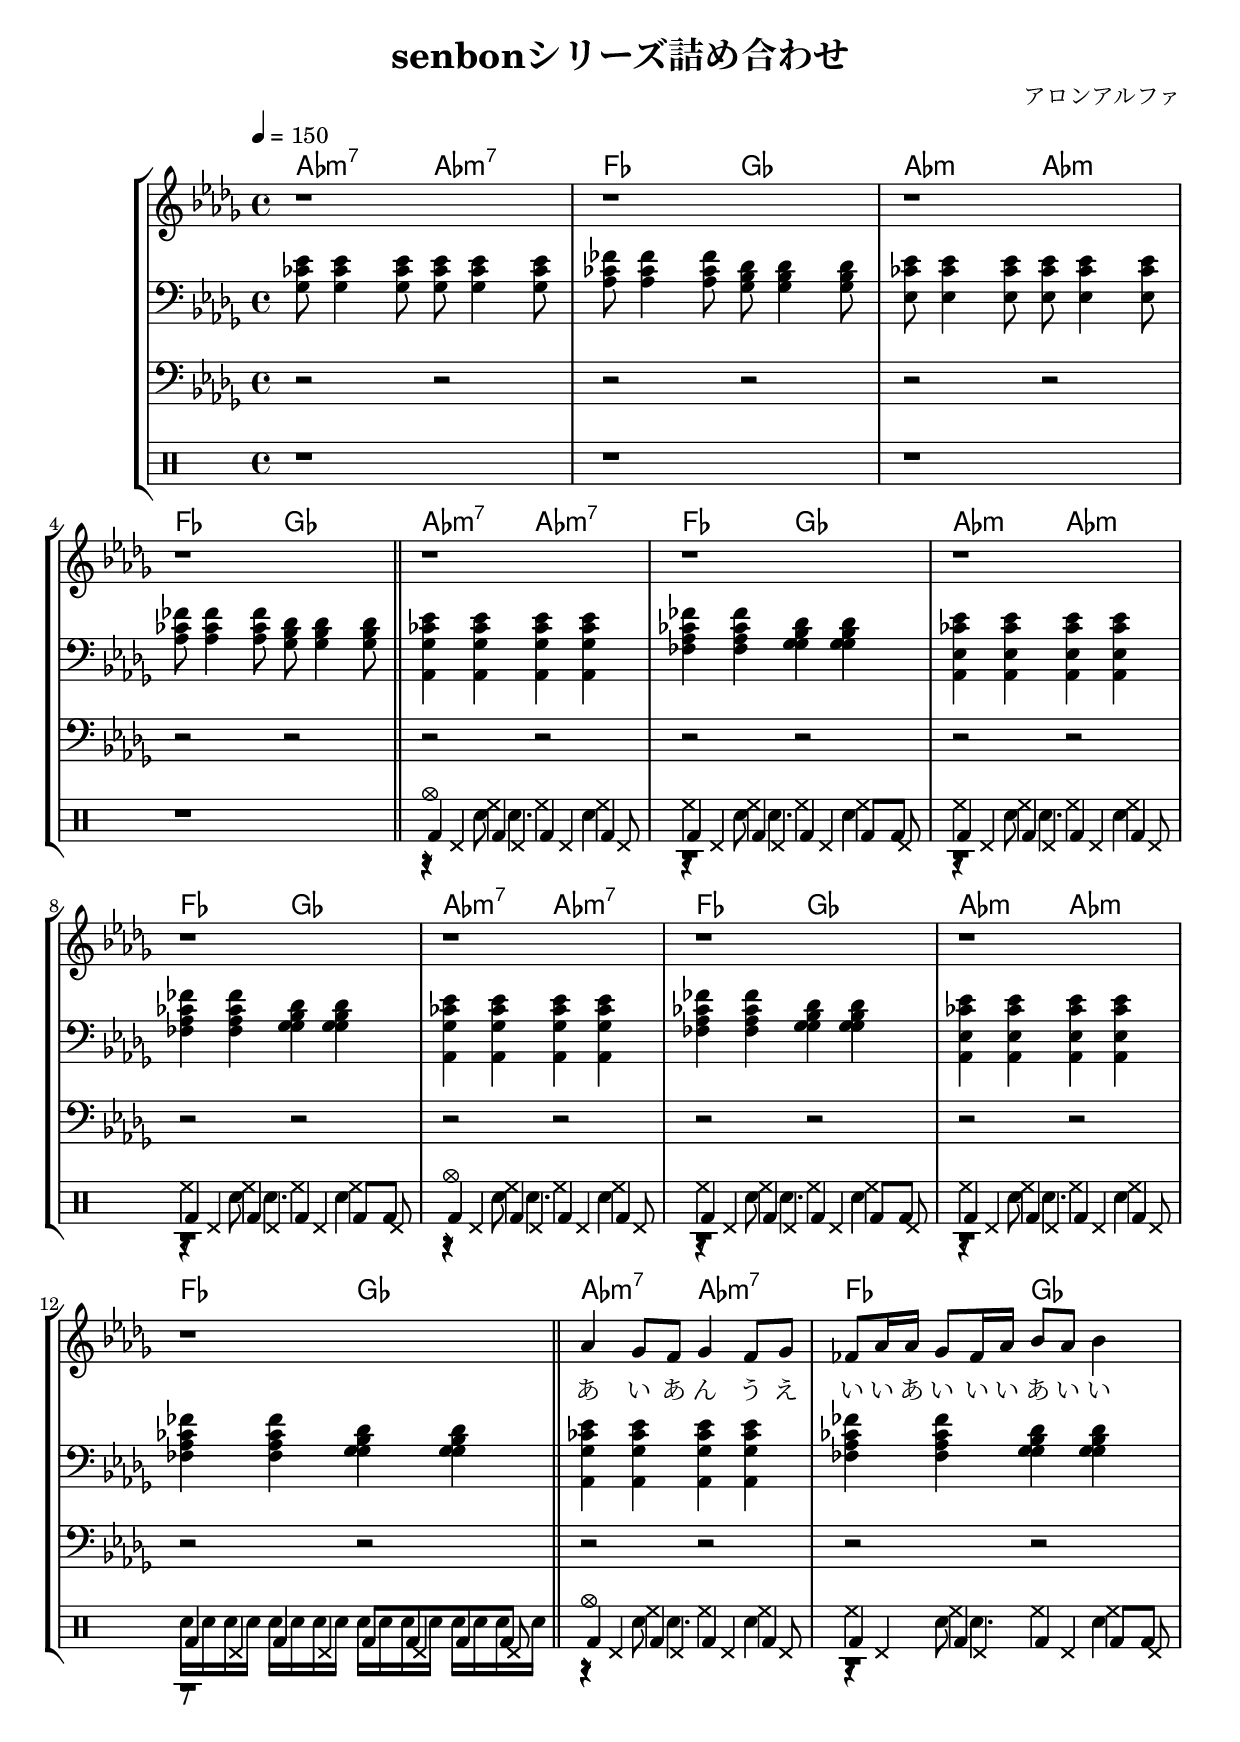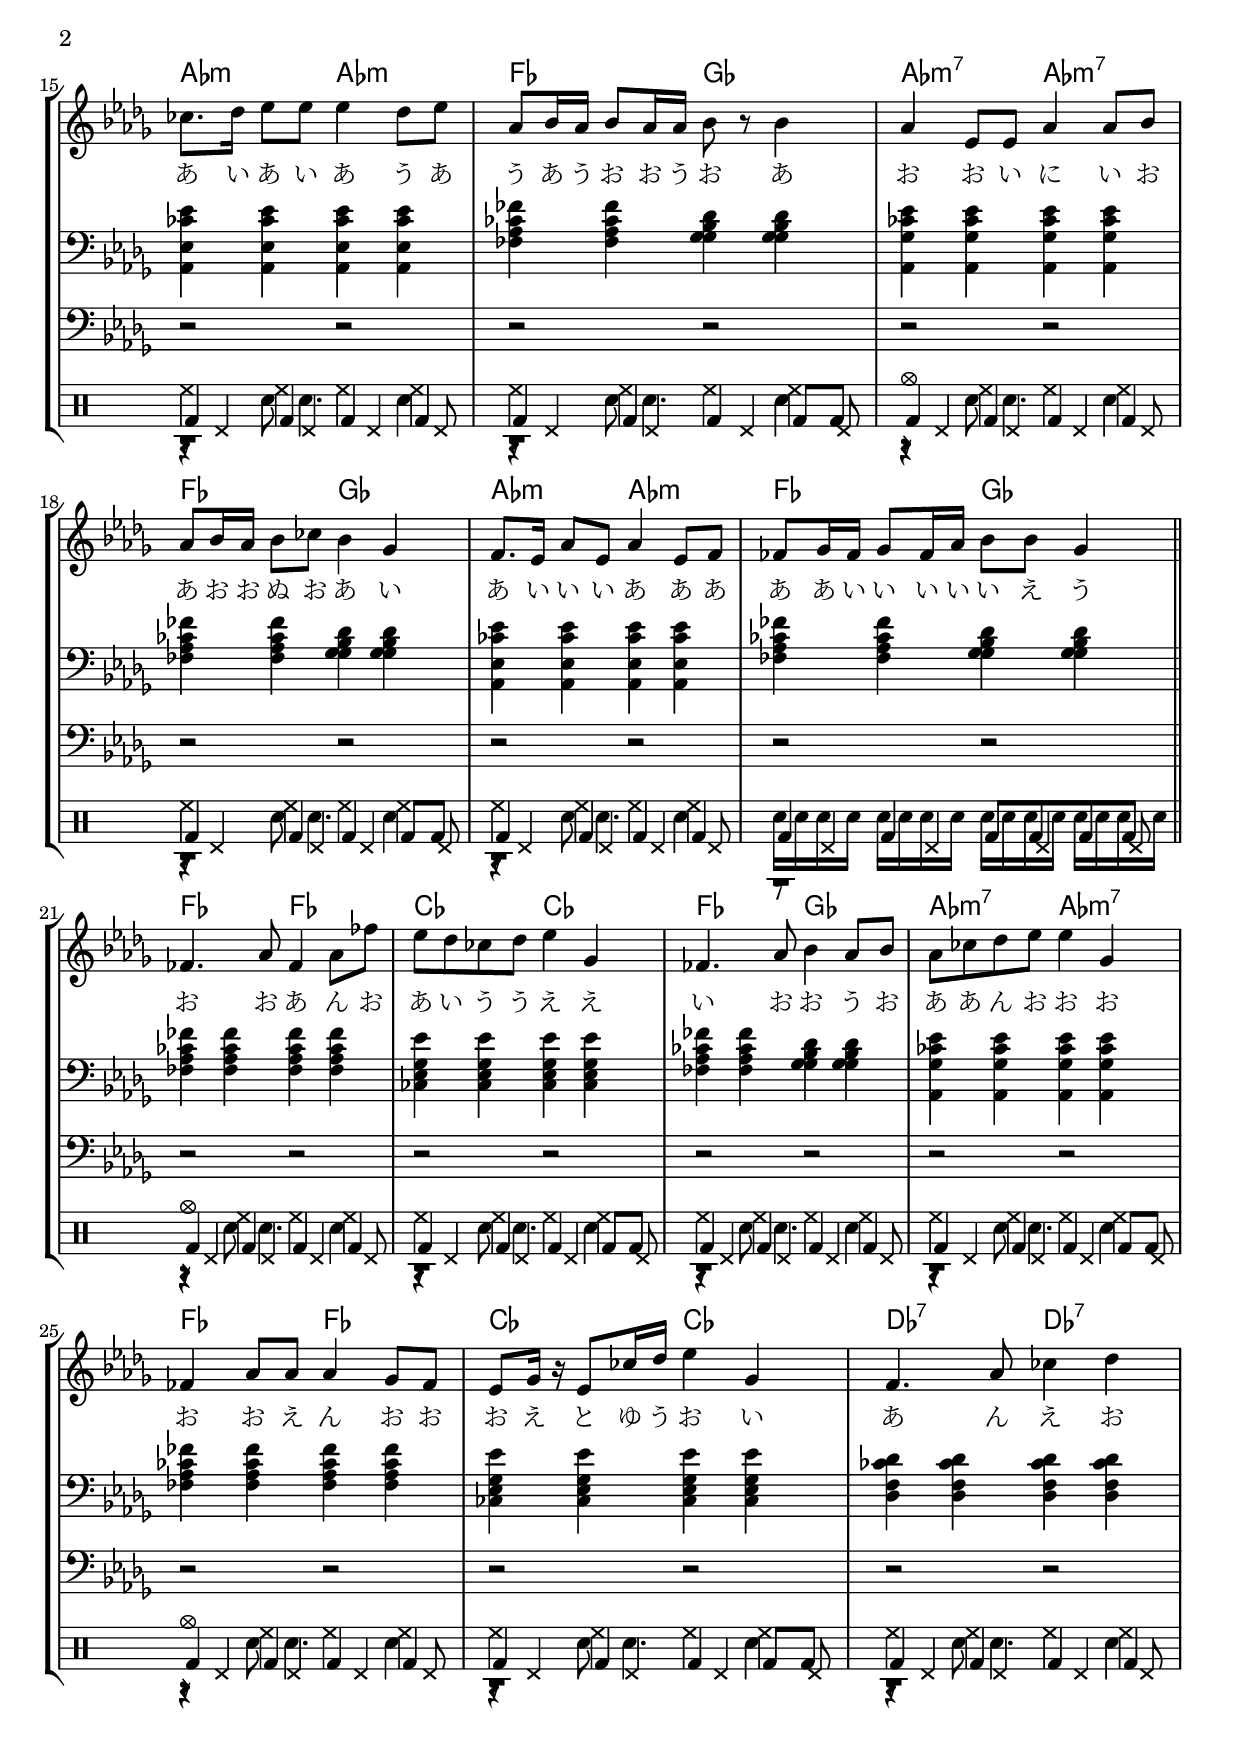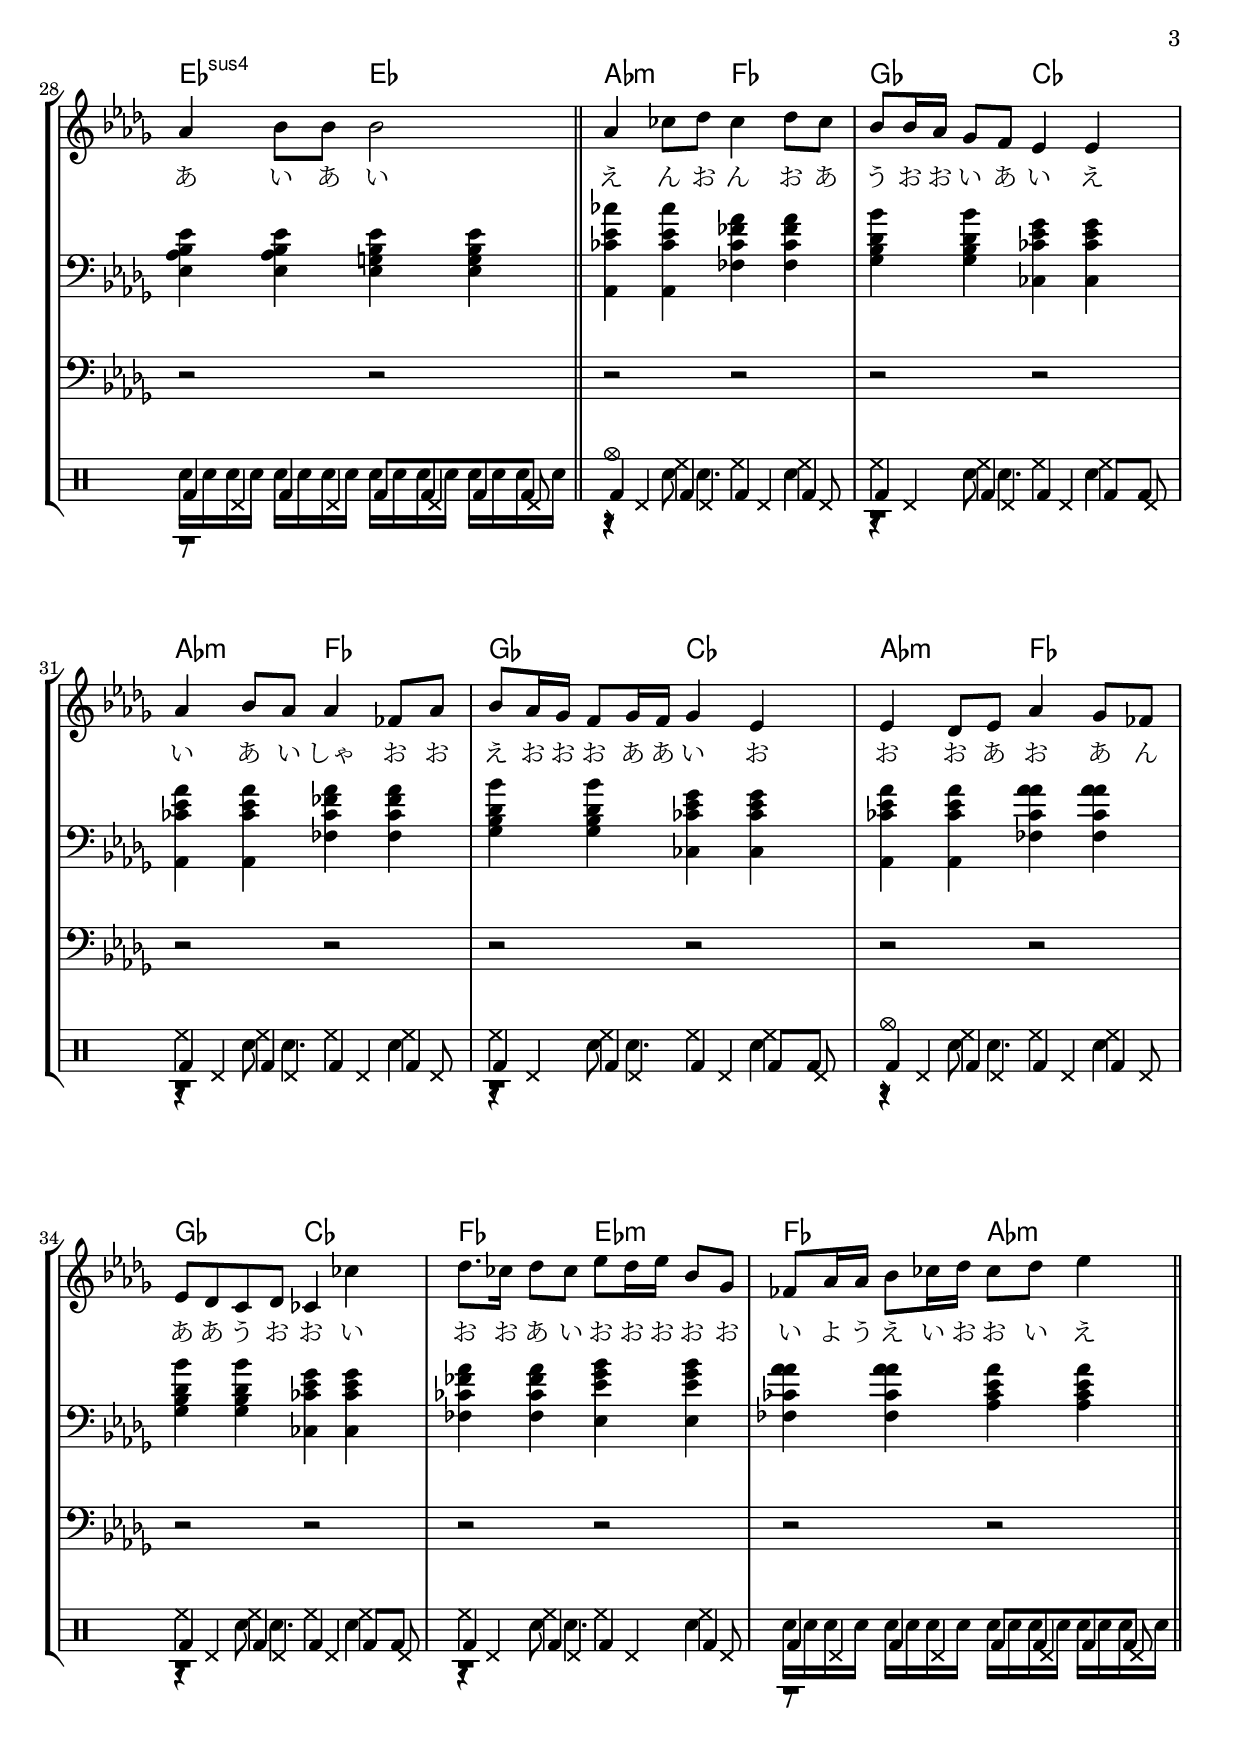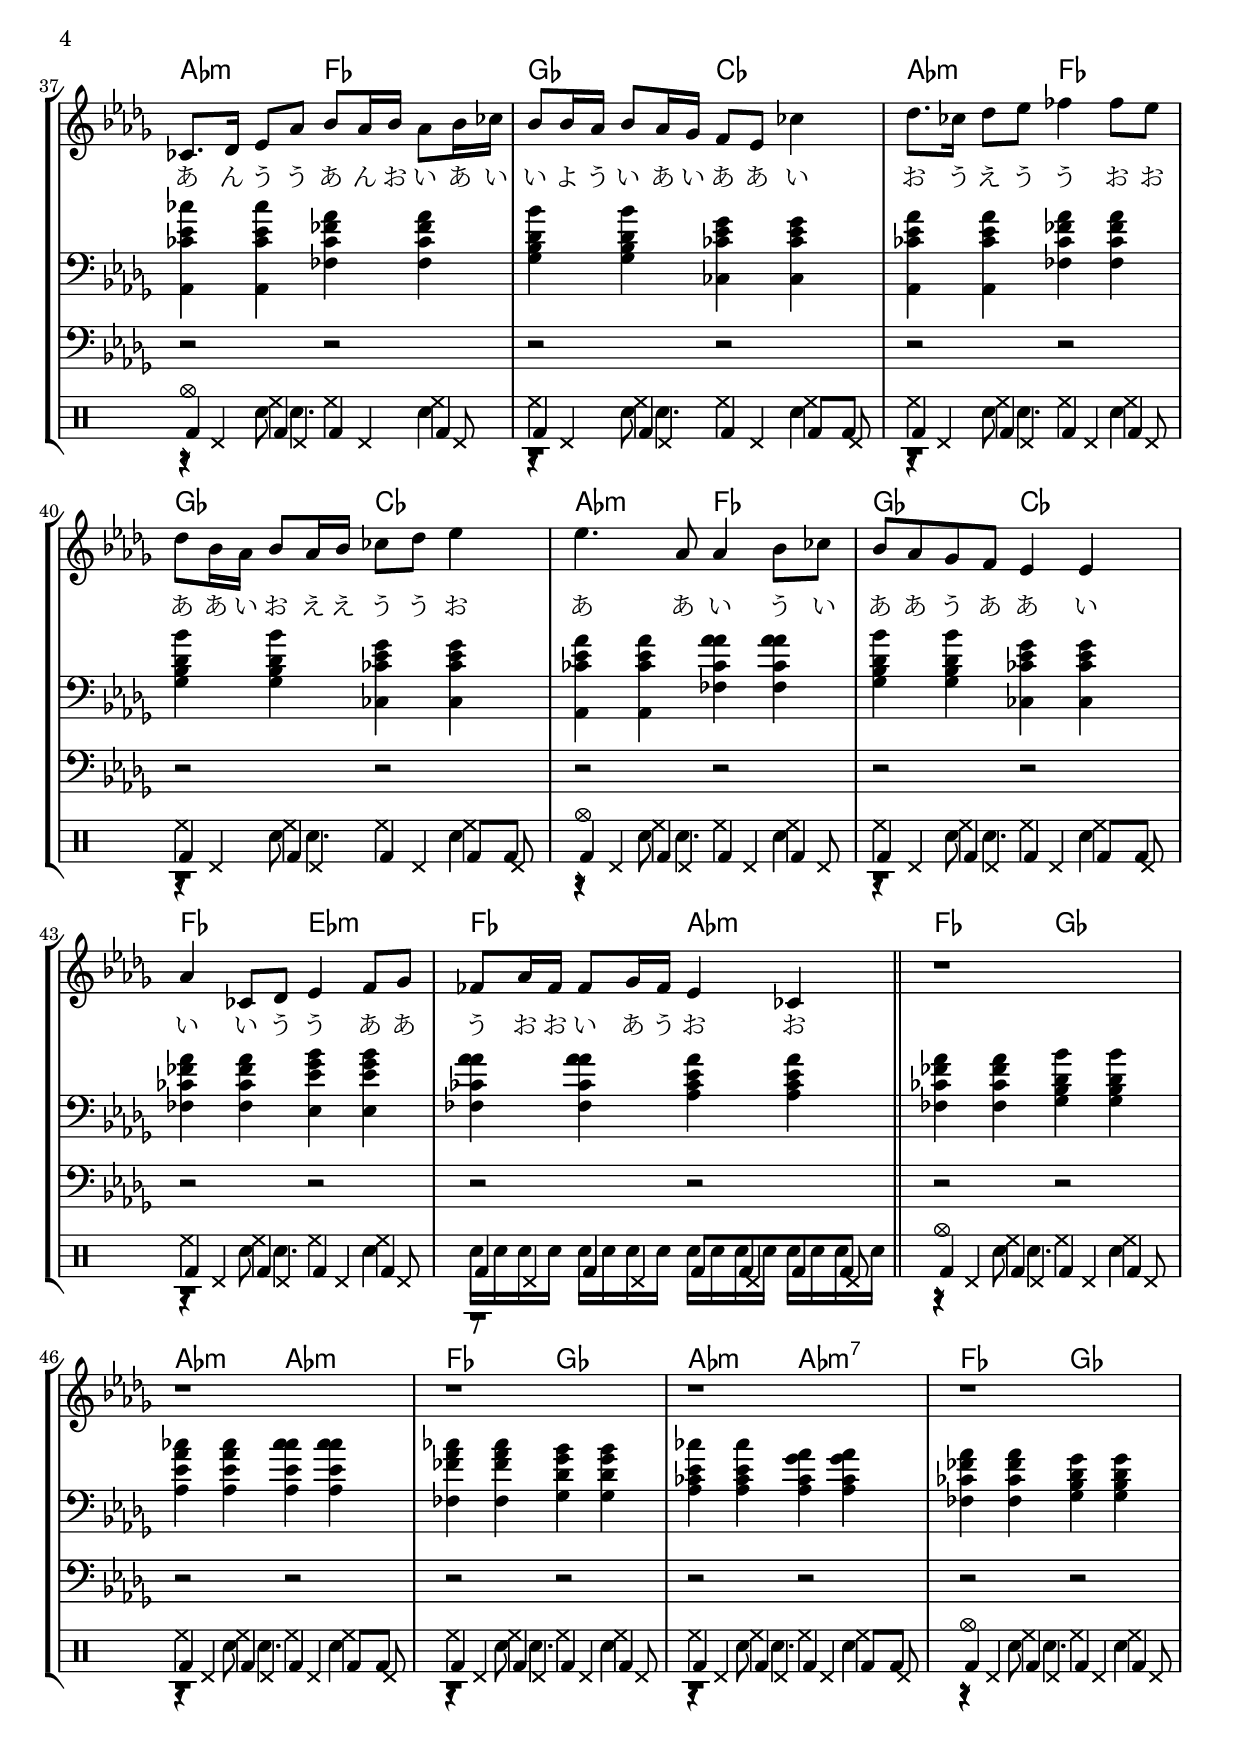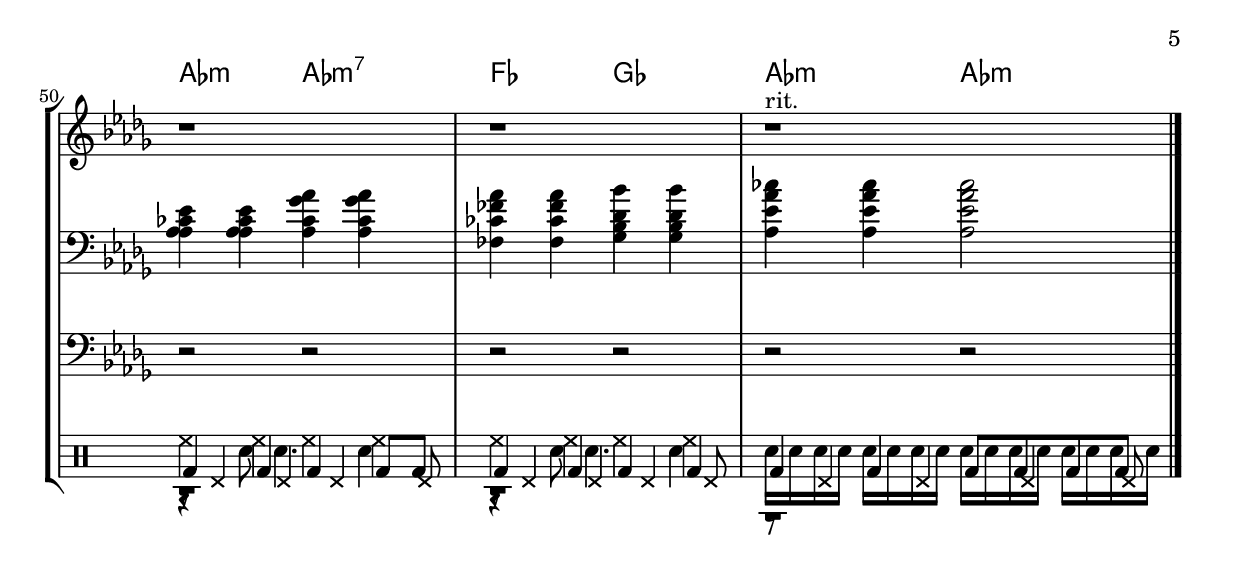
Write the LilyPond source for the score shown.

\version "2.12.1"

\header {
	title = \markup {senbonシリーズ詰め合わせ}
	composer = \markup \center-column {アロンアルファ}
}

harmony = \chordmode {
	as2:min7 as:min7 fes ges as:m as:m fes ges 

	as:min7 as:min7 fes ges as:m as:m fes ges as:min7 as:min7 fes ges as:m as:m fes ges 

	as:min7 as:min7 fes ges as:m as:m fes ges as:min7 as:min7 fes ges as:m as:m fes ges 

	fes fes ces ces fes ges as:min7 as:min7 fes fes ces ces des:7 des:7 es:sus4 es 

	as:m fes ges ces as:m fes ges ces as:m fes ges ces fes es:m fes as:m 

	as:m fes ges ces as:m fes ges ces as:m fes ges ces fes es:m fes as:m 

	fes ges as:m as:m fes ges as:m as:min7 fes ges as:m as:min7 fes ges as:m as:m 
}

melody = {
	\key des \major
	\tempo 4 = 150
	r1 | r1 | r1 | r1   
	r1 | r1 | r1 | r1 | r1 | r1 | r1 | r1   
	\set Staff.midiInstrument = #"Lead 1 (square)"
	 as'4  ges'8  f'8  ges'4  f'8  ges'8 
	fes'8  as'16  as'16  ges'8  fes'16  as'16  bes'8  as'8  bes'4 
	ces''8.  des''16  es''8  es''8  es''4  des''8  es''8 
	as'8  bes'16  as'16  bes'8  as'16  as'16  bes'8  r8  bes'4 
	as'4  es'8  es'8  as'4  as'8  bes'8 
	as'8  bes'16  as'16  bes'8  ces''8  bes'4  ges'4 
	f'8.  es'16  as'8  es'8  as'4  es'8  f'8 
	fes'8  ges'16  fes'16  ges'8  fes'16  as'16  bes'8  bes'8  ges'4
	\set Staff.midiInstrument = #"Lead 1 (square)"
	 fes'4.  as'8  fes'4  as'8  fes''8 
	es''8  des''8  ces''8  des''8  es''4  ges'4 
	fes'4.  as'8  bes'4  as'8  bes'8 
	as'8  ces''8  des''8  es''8  es''4  ges'4 
	fes'4  as'8  as'8  as'4  ges'8  fes'8 
	es'8  ges'16  r16  es'8  ces''16  des''16  es''4  ges'4 
	f'4.  as'8  ces''4  des''4 
	as'4  bes'8  bes'8  bes'2
	\set Staff.midiInstrument = #"Lead 1 (square)"
	 as'4  ces''8  des''8  ces''4  des''8  ces''8 
	bes'8  bes'16  as'16  ges'8  f'8  es'4  es'4 
	as'4  bes'8  as'8  as'4  fes'8  as'8 
	bes'8  as'16  ges'16  f'8  ges'16  f'16  ges'4  es'4 
	es'4  des'8  es'8  as'4  ges'8  fes'8 
	es'8  des'8  c'8  des'8  ces'4  ces''4 
	des''8.  ces''16  des''8  ces''8  es''8  des''16  es''16  bes'8  ges'8 
	fes'8  as'16  as'16  bes'8  ces''16  des''16  ces''8  des''8  es''4
	\set Staff.midiInstrument = #"Lead 1 (square)"
	 ces'8.  des'16  es'8  as'8  bes'8  as'16  bes'16  as'8  bes'16  ces''16 
	bes'8  bes'16  as'16  bes'8  as'16  ges'16  f'8  es'8  ces''4 
	des''8.  ces''16  des''8  es''8  fes''4  fes''8  es''8 
	des''8  bes'16  as'16  bes'8  as'16  bes'16  ces''8  des''8  es''4 
	es''4.  as'8  as'4  bes'8  ces''8 
	bes'8  as'8  ges'8  f'8  es'4  es'4 
	as'4  ces'8  des'8  es'4  f'8  ges'8 
	fes'8  as'16  fes'16  fes'8  ges'16  fes'16  es'4  ces'4
	r1 | r1 | r1 | r1 | r1 | r1 | r1 | r1^"rit." \bar "|."
}

words = \lyricmode {
	
	
	あ  い  あ  ん  う  え  い  い  あ  い  い  い  あ  い  い  あ  い  あ  い  あ  う  あ  う  あ  う  お  お  う  お  あ  お  お  い  に  い  お  あ  お  お  ぬ  お  あ  い  あ  い  い  い  あ  あ  あ  あ  あ  い  い  い  い  い  え  う  
	お  お  あ  ん  お  あ  い  う  う  え  え  い  お  お  う  お  あ  あ  ん  お  お  お  お  お  え  ん  お  お  お  え  と  ゆ  う  お  い  あ  ん  え  お  あ  い  あ  い  
	え  ん  お  ん  お  あ  う  お  お  い  あ  い  え  い  あ  い  しゃ  お  お  え  お  お  お  あ  あ  い  お  お  お  あ  お  あ  ん  あ  あ  う  お  お  い  お  お  あ  い  お  お  お  お  お  い  よ  う  え  い  お  お  い  え  
	あ  ん  う  う  あ  ん  お  い  あ  い  い  よ  う  い  あ  い  あ  あ  い  お  う  え  う  う  お  お  あ  あ  い  お  え  え  う  う  お  あ  あ  い  う  い  あ  あ  う  あ  あ  い  い  い  う  う  あ  あ  う  お  お  い  あ  う  お  お  
	
}

tempochange = {
	\tempo 4 = 150
	r1 | r1 | r1 | r1 \bar "||"
	\tempo 4 = 150
	r1 | r1 | r1 | r1 | r1 | r1 | r1 | r1 \bar "||"
	\tempo 4 = 150
	r1 | r1 | r1 | r1 | r1 | r1 | r1 | r1 \bar "||"
	\tempo 4 = 150
	r1 | r1 | r1 | r1 | r1 | r1 | r1 | r1 \bar "||"
	\tempo 4 = 150
	r1 | r1 | r1 | r1 | r1 | r1 | r1 | r1 \bar "||"
	\tempo 4 = 150
	r1 | r1 | r1 | r1 | r1 | r1 | r1 | r1 \bar "||"
	\tempo 4 = 150
	r1 | r1 | r1 | r1 | r1 | r1 | r1 | \tempo 4 = 112 r2 \tempo 4 = 100 r2 \bar "|."
}

mainacc = {
	\clef bass
	\set Staff.midiInstrument = #"Orchestra Hit"
	\key des \major
	\tempo 4 = 150
	<ges ces' es'>8 <ges ces' es'>4 <ges ces' es'>8
	<ges ces' es'>8 <ges ces' es'>4 <ges ces' es'>8
	<as ces' fes'>8 <as ces' fes'>4 <as ces' fes'>8
	<ges bes des'>8 <ges bes des'>4 <ges bes des'>8
	<es ces' es'>8 <es ces' es'>4 <es ces' es'>8
	<es ces' es'>8 <es ces' es'>4 <es ces' es'>8
	<as ces' fes'>8 <as ces' fes'>4 <as ces' fes'>8
	<ges bes des'>8 <ges bes des'>4 <ges bes des'>8
	\bar "||"

	\set Staff.midiInstrument = #"Electric Bass (finger)"
	<as, ges ces' es'>4 <as, ges ces' es'>4
	<as, ges ces' es'>4 <as, ges ces' es'>4
	<fes as ces' fes'>4 <fes as ces' fes'>4
	<ges ges bes des'>4 <ges ges bes des'>4
	<as, es ces' es'>4 <as, es ces' es'>4
	<as, es ces' es'>4 <as, es ces' es'>4
	<fes as ces' fes'>4 <fes as ces' fes'>4
	<ges ges bes des'>4 <ges ges bes des'>4
	<as, ges ces' es'>4 <as, ges ces' es'>4
	<as, ges ces' es'>4 <as, ges ces' es'>4
	<fes as ces' fes'>4 <fes as ces' fes'>4
	<ges ges bes des'>4 <ges ges bes des'>4
	<as, es ces' es'>4 <as, es ces' es'>4
	<as, es ces' es'>4 <as, es ces' es'>4
	<fes as ces' fes'>4 <fes as ces' fes'>4
	<ges ges bes des'>4 <ges ges bes des'>4
	\bar "||"

	\set Staff.midiInstrument = #"Electric Bass (finger)"
	<as, ges ces' es'>4 <as, ges ces' es'>4
	<as, ges ces' es'>4 <as, ges ces' es'>4
	<fes as ces' fes'>4 <fes as ces' fes'>4
	<ges ges bes des'>4 <ges ges bes des'>4
	<as, es ces' es'>4 <as, es ces' es'>4
	<as, es ces' es'>4 <as, es ces' es'>4
	<fes as ces' fes'>4 <fes as ces' fes'>4
	<ges ges bes des'>4 <ges ges bes des'>4
	<as, ges ces' es'>4 <as, ges ces' es'>4
	<as, ges ces' es'>4 <as, ges ces' es'>4
	<fes as ces' fes'>4 <fes as ces' fes'>4
	<ges ges bes des'>4 <ges ges bes des'>4
	<as, es ces' es'>4 <as, es ces' es'>4
	<as, es ces' es'>4 <as, es ces' es'>4
	<fes as ces' fes'>4 <fes as ces' fes'>4
	<ges ges bes des'>4 <ges ges bes des'>4
	\bar "||"

	\set Staff.midiInstrument = #"Electric Bass (finger)"
	<fes as ces' fes'>4 <fes as ces' fes'>4
	<fes as ces' fes'>4 <fes as ces' fes'>4
	<ces es ges es'>4 <ces es ges es'>4
	<ces es ges es'>4 <ces es ges es'>4
	<fes as ces' fes'>4 <fes as ces' fes'>4
	<ges ges bes des'>4 <ges ges bes des'>4
	<as, ges ces' es'>4 <as, ges ces' es'>4
	<as, ges ces' es'>4 <as, ges ces' es'>4
	<fes as ces' fes'>4 <fes as ces' fes'>4
	<fes as ces' fes'>4 <fes as ces' fes'>4
	<ces es ges es'>4 <ces es ges es'>4
	<ces es ges es'>4 <ces es ges es'>4
	<des f ces' des'>4 <des f ces' des'>4
	<des f ces' des'>4 <des f ces' des'>4
	<es as bes es'>4 <es as bes es'>4
	<es g bes es'>4 <es g bes es'>4
	\bar "||"

	\set Staff.midiInstrument = #"Electric Bass (finger)"
	<as, ces' es' ces''>4 <as, ces' es' ces''>4
	<fes ces' fes' as'>4 <fes ces' fes' as'>4
	<ges bes des' bes'>4 <ges bes des' bes'>4
	<ces ces' es' ges'>4 <ces ces' es' ges'>4
	<as, ces' es' as'>4 <as, ces' es' as'>4
	<fes ces' fes' as'>4 <fes ces' fes' as'>4
	<ges bes des' bes'>4 <ges bes des' bes'>4
	<ces ces' es' ges'>4 <ces ces' es' ges'>4
	<as, ces' es' as'>4 <as, ces' es' as'>4
	<fes ces' as' as'>4 <fes ces' as' as'>4
	<ges bes des' bes'>4 <ges bes des' bes'>4
	<ces ces' es' ges'>4 <ces ces' es' ges'>4
	<fes ces' fes' as'>4 <fes ces' fes' as'>4
	<es es' ges' bes'>4 <es es' ges' bes'>4
	<fes ces' as' as'>4 <fes ces' as' as'>4
	<as ces' es' as'>4 <as ces' es' as'>4
	\bar "||"

	\set Staff.midiInstrument = #"Electric Bass (finger)"
	<as, ces' es' ces''>4 <as, ces' es' ces''>4
	<fes ces' fes' as'>4 <fes ces' fes' as'>4
	<ges bes des' bes'>4 <ges bes des' bes'>4
	<ces ces' es' ges'>4 <ces ces' es' ges'>4
	<as, ces' es' as'>4 <as, ces' es' as'>4
	<fes ces' fes' as'>4 <fes ces' fes' as'>4
	<ges bes des' bes'>4 <ges bes des' bes'>4
	<ces ces' es' ges'>4 <ces ces' es' ges'>4
	<as, ces' es' as'>4 <as, ces' es' as'>4
	<fes ces' as' as'>4 <fes ces' as' as'>4
	<ges bes des' bes'>4 <ges bes des' bes'>4
	<ces ces' es' ges'>4 <ces ces' es' ges'>4
	<fes ces' fes' as'>4 <fes ces' fes' as'>4
	<es es' ges' bes'>4 <es es' ges' bes'>4
	<fes ces' as' as'>4 <fes ces' as' as'>4
	<as ces' es' as'>4 <as ces' es' as'>4
	\bar "||"

	\set Staff.midiInstrument = #"Electric Bass (finger)"
	<fes ces' fes' as'>4 <fes ces' fes' as'>4
	<ges bes des' bes'>4 <ges bes des' bes'>4
	<as es' as' ces''>4 <as es' as' ces''>4
	<as es' ces'' ces''>4 <as es' ces'' ces''>4
	<fes fes' as' ces''>4 <fes fes' as' ces''>4
	<ges des' ges' bes'>4 <ges des' ges' bes'>4
	<as ces' es' ces''>4 <as ces' es' ces''>4
	<as ces' ges' as'>4 <as ces' ges' as'>4
	<fes ces' fes' as'>4 <fes ces' fes' as'>4
	<ges bes des' ges'>4 <ges bes des' ges'>4
	<as as ces' es'>4 <as as ces' es'>4
	<as ces' ges' as'>4 <as ces' ges' as'>4
	<fes ces' fes' as'>4 <fes ces' fes' as'>4
	<ges bes des' bes'>4 <ges bes des' bes'>4
	<as es' as' ces''>4 <as es' as' ces''>4
	<as es' as' ces''>2
	\bar "|."
}

subacc = {
	\clef bass
	\set Staff.midiInstrument = #"Acoustic grand"
	\key des \major
	\tempo 4 = 150
	r2
	r2
	r2
	r2
	r2
	r2
	r2
	r2
	\bar "||"

	\set Staff.midiInstrument = #"Acoustic grand"
	r2
	r2
	r2
	r2
	r2
	r2
	r2
	r2
	r2
	r2
	r2
	r2
	r2
	r2
	r2
	r2
	\bar "||"

	\set Staff.midiInstrument = #"Acoustic grand"
	r2
	r2
	r2
	r2
	r2
	r2
	r2
	r2
	r2
	r2
	r2
	r2
	r2
	r2
	r2
	r2
	\bar "||"

	\set Staff.midiInstrument = #"Acoustic grand"
	r2
	r2
	r2
	r2
	r2
	r2
	r2
	r2
	r2
	r2
	r2
	r2
	r2
	r2
	r2
	r2
	\bar "||"

	\set Staff.midiInstrument = #"Acoustic grand"
	r2
	r2
	r2
	r2
	r2
	r2
	r2
	r2
	r2
	r2
	r2
	r2
	r2
	r2
	r2
	r2
	\bar "||"

	\set Staff.midiInstrument = #"Acoustic grand"
	r2
	r2
	r2
	r2
	r2
	r2
	r2
	r2
	r2
	r2
	r2
	r2
	r2
	r2
	r2
	r2
	\bar "||"

	\set Staff.midiInstrument = #"Acoustic grand"
	r2
	r2
	r2
	r2
	r2
	r2
	r2
	r2
	r2
	r2
	r2
	r2
	r2
	r2
	r2
	r2
	\bar "|."
}

percA = {
	\drummode {
	r1 |r1 |r1 |r1 \bar "||"
	r4 hh4 hh4 hh4  |hh4 hh4 hh4 hh4  |hh4 hh4 hh4 hh4  |hh4 hh4 hh4 hh4  |r4 hh4 hh4 hh4  |hh4 hh4 hh4 hh4  |hh4 hh4 hh4 hh4  |r1  \bar "||"
	r4 hh4 hh4 hh4  |hh4 hh4 hh4 hh4  |hh4 hh4 hh4 hh4  |hh4 hh4 hh4 hh4  |r4 hh4 hh4 hh4  |hh4 hh4 hh4 hh4  |hh4 hh4 hh4 hh4  |r1  \bar "||"
	r4 hh4 hh4 hh4  |hh4 hh4 hh4 hh4  |hh4 hh4 hh4 hh4  |hh4 hh4 hh4 hh4  |r4 hh4 hh4 hh4  |hh4 hh4 hh4 hh4  |hh4 hh4 hh4 hh4  |r1  \bar "||"
	r4 hh4 hh4 hh4  |hh4 hh4 hh4 hh4  |hh4 hh4 hh4 hh4  |hh4 hh4 hh4 hh4  |r4 hh4 hh4 hh4  |hh4 hh4 hh4 hh4  |hh4 hh4 hh4 hh4  |r1  \bar "||"
	r4 hh4 hh4 hh4  |hh4 hh4 hh4 hh4  |hh4 hh4 hh4 hh4  |hh4 hh4 hh4 hh4  |r4 hh4 hh4 hh4  |hh4 hh4 hh4 hh4  |hh4 hh4 hh4 hh4  |r1  \bar "||"
	r4 hh4 hh4 hh4  |hh4 hh4 hh4 hh4  |hh4 hh4 hh4 hh4  |hh4 hh4 hh4 hh4  |r4 hh4 hh4 hh4  |hh4 hh4 hh4 hh4  |hh4 hh4 hh4 hh4  |r1  \bar "|."
	}
}

percB = {
	\drummode {
	r1 |r1 |r1 |r1 \bar "||"
	r4 sn8 sn4. sn4  |r4 sn8 sn4. sn4  |r4 sn8 sn4. sn4  |r4 sn8 sn4. sn4  |r4 sn8 sn4. sn4  |r4 sn8 sn4. sn4  |r4 sn8 sn4. sn4  |sn16 sn16 sn16 sn16 sn16 sn16 sn16 sn16 sn16 sn16 sn16 sn16 sn16 sn16 sn16 sn16  \bar "||"
	r4 sn8 sn4. sn4  |r4 sn8 sn4. sn4  |r4 sn8 sn4. sn4  |r4 sn8 sn4. sn4  |r4 sn8 sn4. sn4  |r4 sn8 sn4. sn4  |r4 sn8 sn4. sn4  |sn16 sn16 sn16 sn16 sn16 sn16 sn16 sn16 sn16 sn16 sn16 sn16 sn16 sn16 sn16 sn16  \bar "||"
	r4 sn8 sn4. sn4  |r4 sn8 sn4. sn4  |r4 sn8 sn4. sn4  |r4 sn8 sn4. sn4  |r4 sn8 sn4. sn4  |r4 sn8 sn4. sn4  |r4 sn8 sn4. sn4  |sn16 sn16 sn16 sn16 sn16 sn16 sn16 sn16 sn16 sn16 sn16 sn16 sn16 sn16 sn16 sn16  \bar "||"
	r4 sn8 sn4. sn4  |r4 sn8 sn4. sn4  |r4 sn8 sn4. sn4  |r4 sn8 sn4. sn4  |r4 sn8 sn4. sn4  |r4 sn8 sn4. sn4  |r4 sn8 sn4. sn4  |sn16 sn16 sn16 sn16 sn16 sn16 sn16 sn16 sn16 sn16 sn16 sn16 sn16 sn16 sn16 sn16  \bar "||"
	r4 sn8 sn4. sn4  |r4 sn8 sn4. sn4  |r4 sn8 sn4. sn4  |r4 sn8 sn4. sn4  |r4 sn8 sn4. sn4  |r4 sn8 sn4. sn4  |r4 sn8 sn4. sn4  |sn16 sn16 sn16 sn16 sn16 sn16 sn16 sn16 sn16 sn16 sn16 sn16 sn16 sn16 sn16 sn16  \bar "||"
	r4 sn8 sn4. sn4  |r4 sn8 sn4. sn4  |r4 sn8 sn4. sn4  |r4 sn8 sn4. sn4  |r4 sn8 sn4. sn4  |r4 sn8 sn4. sn4  |r4 sn8 sn4. sn4  |sn16 sn16 sn16 sn16 sn16 sn16 sn16 sn16 sn16 sn16 sn16 sn16 sn16 sn16 sn16 sn16  \bar "|."
	}
}

percC = {
	\drummode {
	r1 |r1 |r1 |r1 \bar "||"
	bd4 bd4 bd4 bd4  |bd4 bd4 bd4 bd8 bd8  |bd4 bd4 bd4 bd4  |bd4 bd4 bd4 bd8 bd8  |bd4 bd4 bd4 bd4  |bd4 bd4 bd4 bd8 bd8  |bd4 bd4 bd4 bd4  |bd4 bd4 bd8 bd8 bd8 bd8  \bar "||"
	bd4 bd4 bd4 bd4  |bd4 bd4 bd4 bd8 bd8  |bd4 bd4 bd4 bd4  |bd4 bd4 bd4 bd8 bd8  |bd4 bd4 bd4 bd4  |bd4 bd4 bd4 bd8 bd8  |bd4 bd4 bd4 bd4  |bd4 bd4 bd8 bd8 bd8 bd8  \bar "||"
	bd4 bd4 bd4 bd4  |bd4 bd4 bd4 bd8 bd8  |bd4 bd4 bd4 bd4  |bd4 bd4 bd4 bd8 bd8  |bd4 bd4 bd4 bd4  |bd4 bd4 bd4 bd8 bd8  |bd4 bd4 bd4 bd4  |bd4 bd4 bd8 bd8 bd8 bd8  \bar "||"
	bd4 bd4 bd4 bd4  |bd4 bd4 bd4 bd8 bd8  |bd4 bd4 bd4 bd4  |bd4 bd4 bd4 bd8 bd8  |bd4 bd4 bd4 bd4  |bd4 bd4 bd4 bd8 bd8  |bd4 bd4 bd4 bd4  |bd4 bd4 bd8 bd8 bd8 bd8  \bar "||"
	bd4 bd4 bd4 bd4  |bd4 bd4 bd4 bd8 bd8  |bd4 bd4 bd4 bd4  |bd4 bd4 bd4 bd8 bd8  |bd4 bd4 bd4 bd4  |bd4 bd4 bd4 bd8 bd8  |bd4 bd4 bd4 bd4  |bd4 bd4 bd8 bd8 bd8 bd8  \bar "||"
	bd4 bd4 bd4 bd4  |bd4 bd4 bd4 bd8 bd8  |bd4 bd4 bd4 bd4  |bd4 bd4 bd4 bd8 bd8  |bd4 bd4 bd4 bd4  |bd4 bd4 bd4 bd8 bd8  |bd4 bd4 bd4 bd4  |bd4 bd4 bd8 bd8 bd8 bd8  \bar "|."
	}
}

percD = {
	\drummode {
	r1 |r1 |r1 |r1 \bar "||"
	r8 hhp4 hhp4 hhp4 hhp8  |r8 hhp4 hhp4 hhp4 hhp8  |r8 hhp4 hhp4 hhp4 hhp8  |r8 hhp4 hhp4 hhp4 hhp8  |r8 hhp4 hhp4 hhp4 hhp8  |r8 hhp4 hhp4 hhp4 hhp8  |r8 hhp4 hhp4 hhp4 hhp8  |r8 hhp4 hhp4 hhp4 hhp8  \bar "||"
	r8 hhp4 hhp4 hhp4 hhp8  |r8 hhp4 hhp4 hhp4 hhp8  |r8 hhp4 hhp4 hhp4 hhp8  |r8 hhp4 hhp4 hhp4 hhp8  |r8 hhp4 hhp4 hhp4 hhp8  |r8 hhp4 hhp4 hhp4 hhp8  |r8 hhp4 hhp4 hhp4 hhp8  |r8 hhp4 hhp4 hhp4 hhp8  \bar "||"
	r8 hhp4 hhp4 hhp4 hhp8  |r8 hhp4 hhp4 hhp4 hhp8  |r8 hhp4 hhp4 hhp4 hhp8  |r8 hhp4 hhp4 hhp4 hhp8  |r8 hhp4 hhp4 hhp4 hhp8  |r8 hhp4 hhp4 hhp4 hhp8  |r8 hhp4 hhp4 hhp4 hhp8  |r8 hhp4 hhp4 hhp4 hhp8  \bar "||"
	r8 hhp4 hhp4 hhp4 hhp8  |r8 hhp4 hhp4 hhp4 hhp8  |r8 hhp4 hhp4 hhp4 hhp8  |r8 hhp4 hhp4 hhp4 hhp8  |r8 hhp4 hhp4 hhp4 hhp8  |r8 hhp4 hhp4 hhp4 hhp8  |r8 hhp4 hhp4 hhp4 hhp8  |r8 hhp4 hhp4 hhp4 hhp8  \bar "||"
	r8 hhp4 hhp4 hhp4 hhp8  |r8 hhp4 hhp4 hhp4 hhp8  |r8 hhp4 hhp4 hhp4 hhp8  |r8 hhp4 hhp4 hhp4 hhp8  |r8 hhp4 hhp4 hhp4 hhp8  |r8 hhp4 hhp4 hhp4 hhp8  |r8 hhp4 hhp4 hhp4 hhp8  |r8 hhp4 hhp4 hhp4 hhp8  \bar "||"
	r8 hhp4 hhp4 hhp4 hhp8  |r8 hhp4 hhp4 hhp4 hhp8  |r8 hhp4 hhp4 hhp4 hhp8  |r8 hhp4 hhp4 hhp4 hhp8  |r8 hhp4 hhp4 hhp4 hhp8  |r8 hhp4 hhp4 hhp4 hhp8  |r8 hhp4 hhp4 hhp4 hhp8  |r8 hhp4 hhp4 hhp4 hhp8  \bar "|."
	}
}

percE = {
	\drummode {
	r1 |r1 |r1 |r1 \bar "||"
	cymc1  |r1 |r1 |r1 |cymc1  |r1 |r1 |r1 \bar "||"
	cymc1  |r1 |r1 |r1 |cymc1  |r1 |r1 |r1 \bar "||"
	cymc1  |r1 |r1 |r1 |cymc1  |r1 |r1 |r1 \bar "||"
	cymc1  |r1 |r1 |r1 |cymc1  |r1 |r1 |r1 \bar "||"
	cymc1  |r1 |r1 |r1 |cymc1  |r1 |r1 |r1 \bar "||"
	cymc1  |r1 |r1 |r1 |cymc1  |r1 |r1 |r1 \bar "|."
	}
}

\score {
	<<
		\new StaffGroup <<
			\new ChordNames {\harmony}
			\new Voice = "melody" {\melody}
			\new Lyrics \lyricsto "melody" \words
			\new Staff = "mainacc" {\mainacc}
			\new Staff = "subacc" {\subacc}
			\new DrumStaff <<
				\new DrumVoice {\percA}
				\new DrumVoice {\percB}
				\new DrumVoice {\percC}
				\new DrumVoice {\percD}
				\new DrumVoice {\percE}
			>>
		>>
	>>
	\layout { }
}
